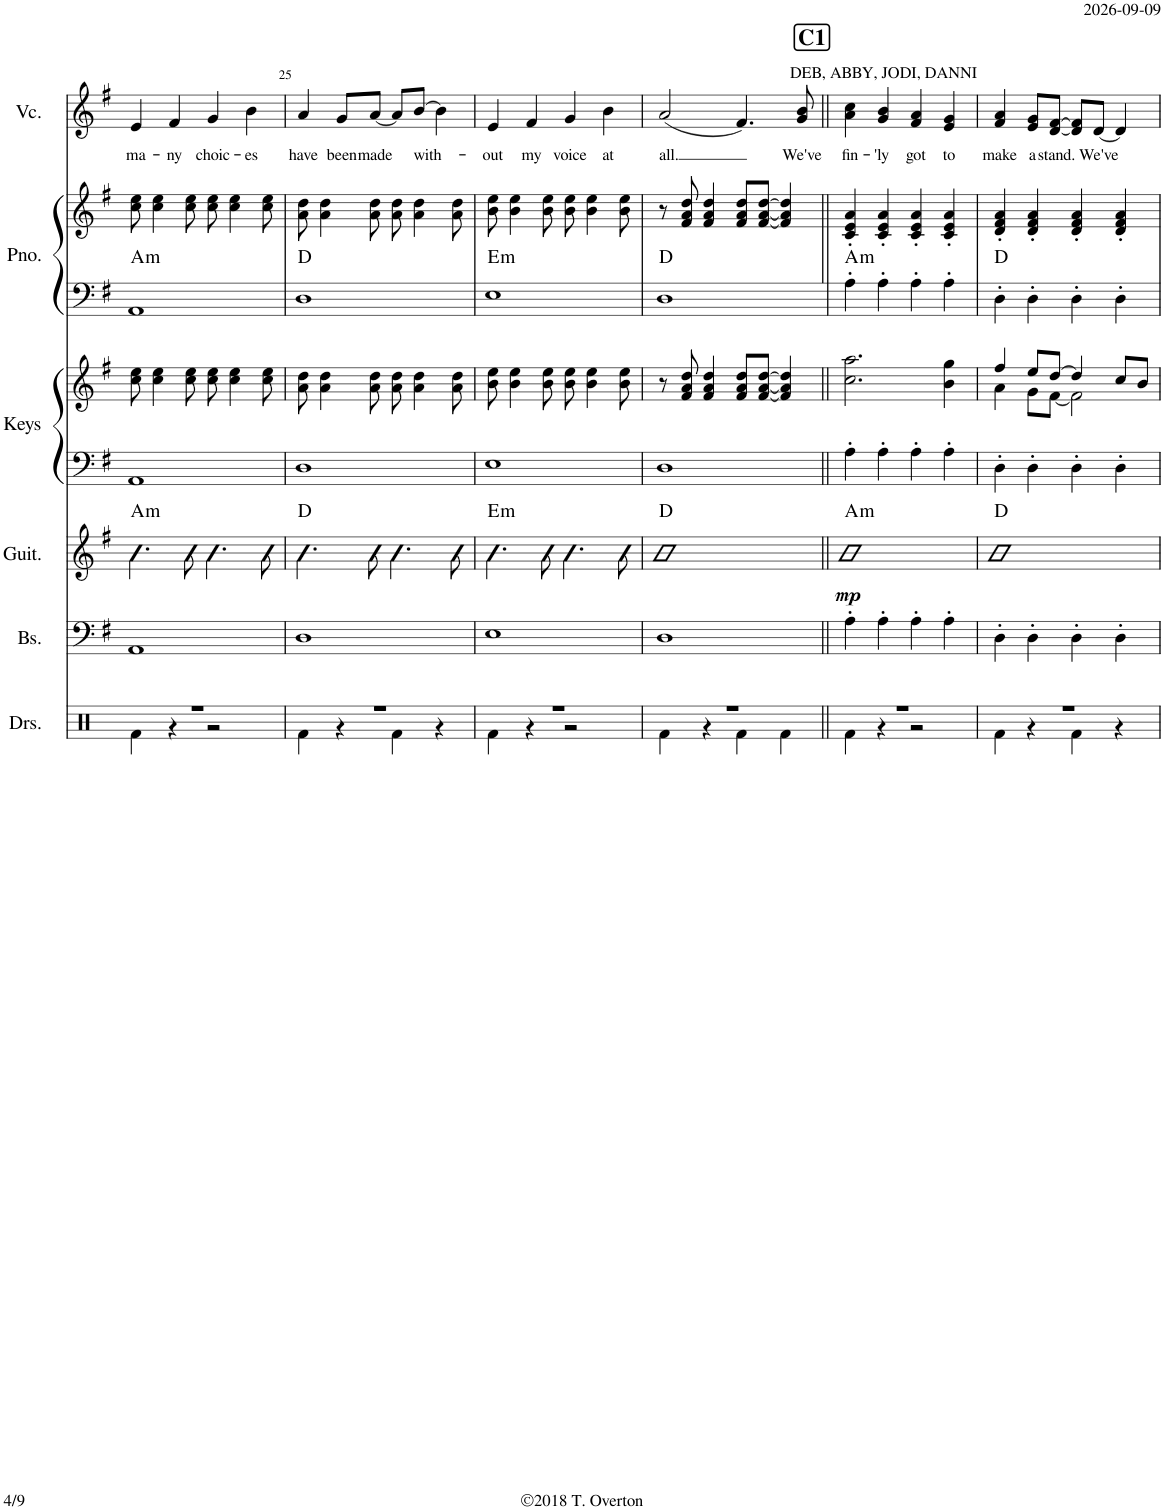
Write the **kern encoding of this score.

**kern	**kern	**kern	**kern	**dynam	**harte	**kern	**kern	**kern	**kern	**harte	**kern	**text
*part7	*part6	*part5	*part4	*part4	*part4	*part3	*part3	*part2	*part2	*part2	*part1	*part1
*staff9	*staff8	*staff7	*staff6	*staff6	*	*staff5	*staff4	*staff3	*staff2	*	*staff1	*staff1
*I"Violoncellos	*I"Drums	*I"Bass	*I"Guitar	*	*	*I"Keyboards	*	*I"Piano	*	*	*I"Vocal	*
*I'Vcs.	*I'Drs.	*I'Bs.	*I'Guit.	*	*	*I'Keys	*	*I'Pno.	*	*	*I'Vc.	*
!!LO:PB:g=z
*clefF4	*clefX	*clefF4	*clefG2	*	*	*clefF4	*clefG2	*clefF4	*clefG2	*	*clefG2	*
*	*	*Trd7c12	*Trd7c12	*	*	*	*	*	*	*	*	*
*k[f#]	*k[]	*k[f#]	*k[f#]	*	*	*k[f#]	*k[f#]	*k[f#]	*k[f#]	*	*k[f#]	*
*M4/4	*M4/4	*M4/4	*M4/4	*	*	*M4/4	*M4/4	*M4/4	*M4/4	*	*M4/4	*
=24	=24	=24	=24	=24	=24	=24	=24	=24	=24	=24	=24	=24
*	*^	*	*	*	*	*	*	*	*	*	*	*
!	!	!	!	!	!	!LO:H:kt=m	!	!	!	!	!LO:H:kt=m	!	!LO:LY:b
1AA	1r	4Rf\	1AA	4.A\	.	A:min	1AA	8cc\ 8ee\	1AA	8cc\ 8ee\	A:min	4e/	ma-
.	.	.	.	.	.	.	.	4cc\ 4ee\	.	4cc\ 4ee\	.	.	.
!	!	!	!	!	!	!	!	!	!	!	!	!	!LO:LY:b
.	.	4r	.	.	.	.	.	.	.	.	.	4f#/	-ny
.	.	.	.	8A\	.	.	.	8cc\ 8ee\	.	8cc\ 8ee\	.	.	.
!	!	!	!	!	!	!	!	!	!	!	!	!	!LO:LY:b
.	.	2r	.	4.A\	.	.	.	8cc\ 8ee\	.	8cc\ 8ee\	.	4g/	choic-
.	.	.	.	.	.	.	.	4cc\ 4ee\	.	4cc\ 4ee\	.	.	.
!	!	!	!	!	!	!	!	!	!	!	!	!	!LO:LY:b
.	.	.	.	.	.	.	.	.	.	.	.	4b\	-es
.	.	.	.	8c\	.	.	.	8cc\ 8ee\	.	8cc\ 8ee\	.	.	.
=25	=25	=25	=25	=25	=25	=25	=25	=25	=25	=25	=25	=25	=25
!	!	!	!	!	!	!	!	!	!	!	!	!	!LO:LY:b
1D	1r	4Rf\	1D	4.d\	.	D:maj	1D	8a\ 8dd\	1D	8a\ 8dd\	D:maj	4a/	have
.	.	.	.	.	.	.	.	4a\ 4dd\	.	4a\ 4dd\	.	.	.
!	!	!	!	!	!	!	!	!	!	!	!	!	!LO:LY:b
.	.	4r	.	.	.	.	.	.	.	.	.	8g/L	been
!	!	!	!	!	!	!	!	!	!	!	!	!	!LO:LY:b
.	.	.	.	8d\	.	.	.	8a\ 8dd\	.	8a\ 8dd\	.	[8a/J	made
.	.	4Rf\	.	4.d\	.	.	.	8a\ 8dd\	.	8a\ 8dd\	.	8a/L]	.
!	!	!	!	!	!	!	!	!	!	!	!	!	!LO:LY:b
.	.	.	.	.	.	.	.	4a\ 4dd\	.	4a\ 4dd\	.	[8b/J	with-
.	.	4r	.	.	.	.	.	.	.	.	.	4b\]	.
.	.	.	.	8d\	.	.	.	8a\ 8dd\	.	8a\ 8dd\	.	.	.
=26	=26	=26	=26	=26	=26	=26	=26	=26	=26	=26	=26	=26	=26
!	!	!	!	!	!	!LO:H:kt=m	!	!	!	!	!LO:H:kt=m	!	!LO:LY:b
1E	1r	4Rf\	1E	4.e\	.	E:min	1E	8b\ 8ee\	1E	8b\ 8ee\	E:min	4e/	-out
.	.	.	.	.	.	.	.	4b\ 4ee\	.	4b\ 4ee\	.	.	.
!	!	!	!	!	!	!	!	!	!	!	!	!	!LO:LY:b
.	.	4r	.	.	.	.	.	.	.	.	.	4f#/	my
.	.	.	.	8e\	.	.	.	8b\ 8ee\	.	8b\ 8ee\	.	.	.
!	!	!	!	!	!	!	!	!	!	!	!	!	!LO:LY:b
.	.	2r	.	4.e\	.	.	.	8b\ 8ee\	.	8b\ 8ee\	.	4g/	voice
.	.	.	.	.	.	.	.	4b\ 4ee\	.	4b\ 4ee\	.	.	.
!	!	!	!	!	!	!	!	!	!	!	!	!	!LO:LY:b
.	.	.	.	.	.	.	.	.	.	.	.	4b\	at
.	.	.	.	8e\	.	.	.	8b\ 8ee\	.	8b\ 8ee\	.	.	.
=27	=27	=27	=27	=27	=27	=27	=27	=27	=27	=27	=27	=27	=27
!	!	!	!	!	!	!	!	!	!	!	!	!	!LO:LY:b
1D	1r	4Rf\	1D	1d	.	D:maj	1D	8r	1D	8r	D:maj	(2a/	all.
.	.	.	.	.	.	.	.	8f#/ 8a/ 8dd/	.	8f#/ 8a/ 8dd/	.	.	.
.	.	4r	.	.	.	.	.	4f#/ 4a/ 4dd/	.	4f#/ 4a/ 4dd/	.	.	.
.	.	4Rf\	.	.	.	.	.	8f#/ 8a/ 8dd/L	.	8f#/ 8a/ 8dd/L	.	4.f#/)	.
.	.	.	.	.	.	.	.	[8f#/ [8a/ [8dd/J	.	[8f#/ [8a/ [8dd/J	.	.	.
.	.	4Rf\	.	.	.	.	.	4f#/] 4a/] 4dd/]	.	4f#/] 4a/] 4dd/]	.	.	.
!	!	!	!	!	!	!	!	!	!	!	!	!	!LO:LY:b
.	.	.	.	.	.	.	.	.	.	.	.	8g/ 8b/	We've
!!LO:REH:place=s1:a:B:cj:fs=14:t=C1
=28||	=28||	=28||	=28||	=28||	=28||	=28||	=28||	=28||	=28||	=28||	=28||	=28||	=28||
!	!	!	!	!	!	!	!	!	!	!	!	!LO:TX:a:t=DEB, ABBY, JODI, DANNI	!
!	!	!	!	!	!LO:DY:b	!LO:H:kt=m	!	!	!	!	!LO:H:kt=m	!	!LO:LY:b
4A'	1r	4Rf\	4A'\	1a	mp	A:min	4A'\	2.cc\ 2.aa\	4A'\	4c/' 4e/' 4a/'	A:min	4a\ 4cc\	fin-
!	!	!	!	!	!	!	!	!	!	!	!	!	!LO:LY:b
4A'	.	4r	4A'\	.	.	.	4A'\	.	4A'\	4c/' 4e/' 4a/'	.	4g/ 4b/	-'ly
!	!	!	!	!	!	!	!	!	!	!	!	!	!LO:LY:b
4A'	.	2r	4A'\	.	.	.	4A'\	.	4A'\	4c/' 4e/' 4a/'	.	4f#/ 4a/	got
!	!	!	!	!	!	!	!	!	!	!	!	!	!LO:LY:b
4A'	.	.	4A'\	.	.	.	4A'\	4b\ 4gg\	4A'\	4c/' 4e/' 4a/'	.	4e/ 4g/	to
=29	=29	=29	=29	=29	=29	=29	=29	=29	=29	=29	=29	=29	=29
*	*	*	*	*	*	*	*	*^	*	*	*	*	*
!	!	!	!	!	!	!	!	!	!	!	!	!	!	!LO:LY:b
4D'	1r	4Rf\	4D'\	1d	.	D:maj	4D'\	4ff#/	4a\	4D'\	4d/' 4f#/' 4a/'	D:maj	4f#/ 4a/	make
!	!	!	!	!	!	!	!	!	!	!	!	!	!	!LO:LY:b
4D'	.	4r	4D'\	.	.	.	4D'\	8ee/L	8g\L	4D'\	4d/' 4f#/' 4a/'	.	8e/ 8g/L	a
!	!	!	!	!	!	!	!	!	!	!	!	!	!	!LO:LY:b
.	.	.	.	.	.	.	.	[8dd/J	[8f#\J	.	.	.	[8d/ [8f#/J	stand.
4D'	.	4Rf\	4D'\	.	.	.	4D'\	4dd/]	2f#\]	4D'\	4d/' 4f#/' 4a/'	.	8d/] 8f#/]L	.
!	!	!	!	!	!	!	!	!	!	!	!	!	!	!LO:LY:b
.	.	.	.	.	.	.	.	.	.	.	.	.	[8d/J	We've
4D'	.	4r	4D'\	.	.	.	4D'\	8cc/L	.	4D'\	4d/' 4f#/' 4a/'	.	4d/]	.
.	.	.	.	.	.	.	.	8b/J	.	.	.	.	.	.
*	*v	*v	*	*	*	*	*	*v	*v	*	*	*	*	*
=	=	=	=	=	=	=	=	=	=	=	=	=
*-	*-	*-	*-	*-	*-	*-	*-	*-	*-	*-	*-	*-
